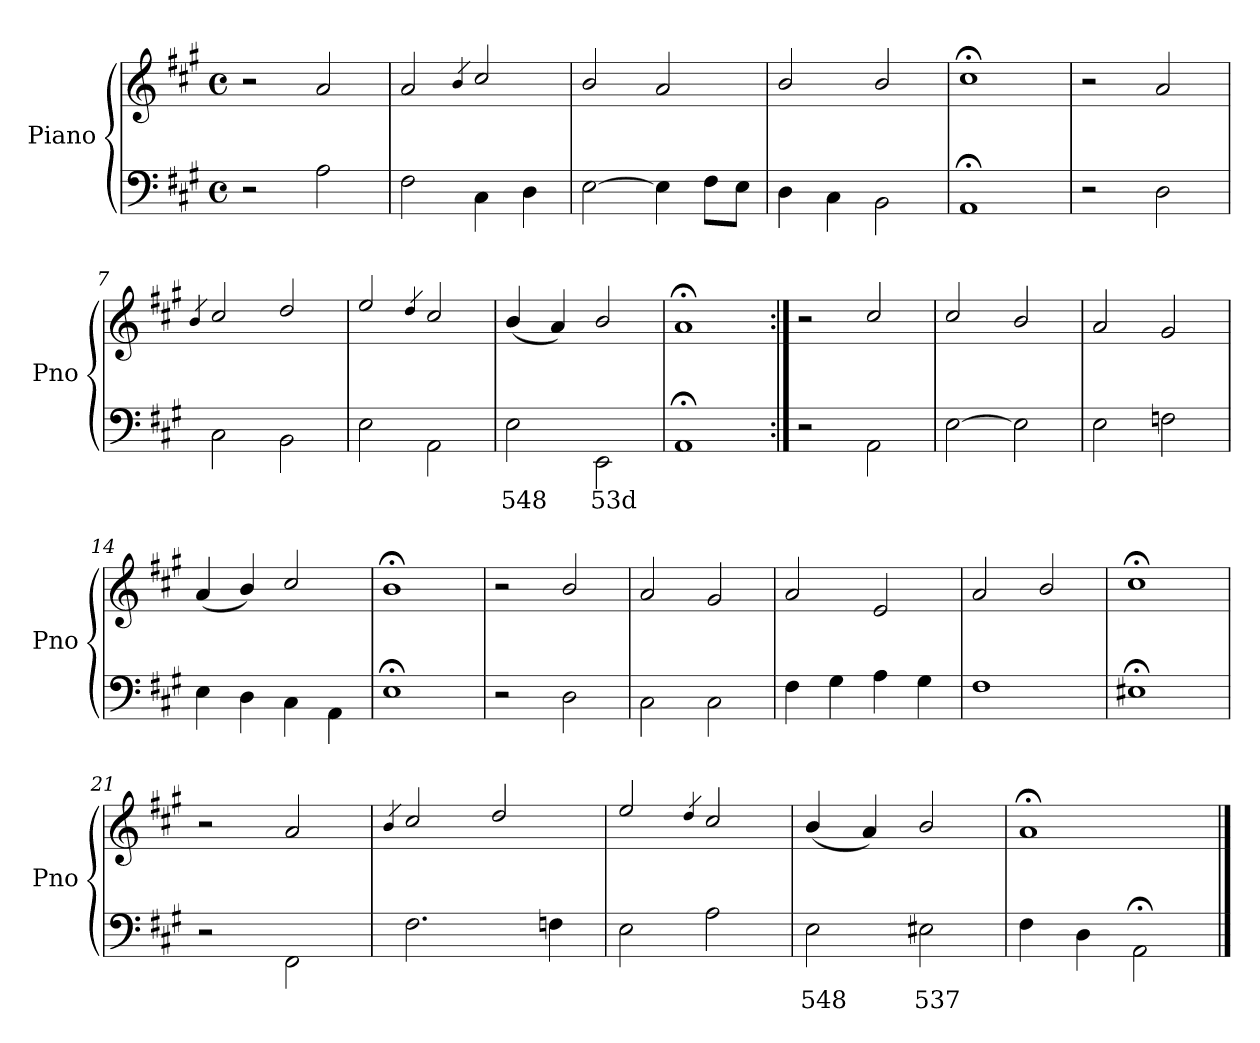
**kern	**text	**kern
*part1	*part1	*part1
*staff2	*staff2	*staff1
*I"Piano	*	*
*I'Pno	*	*
*clefF4	*	*clefG2
*k[f#c#g#]	*	*k[f#c#g#]
*A:	*	*A:
*M4/4	*	*M4/4
*met(c)	*	*met(c)
=1	=1	=1
2r	.	2r
2A\	.	2a/
=2	=2	=2
2F#\	.	2a/
.	.	4qb/
4C#\	.	2cc#/
4D\	.	.
=3	=3	=3
[<2E\	.	2b/
4E\]	.	2a/
8F#\L	.	.
8E\J	.	.
=4	=4	=4
4D\	.	2b/
4C#\	.	.
2BB\	.	2b/
=5	=5	=5
1AA;\	.	1cc#;</
=6	=6	=6
2r	.	2r
2D\	.	2a/
=7	=7	=7
.	.	4qb/
2C#\	.	2cc#/
2BB\	.	2dd/
=8	=8	=8
2E\	.	2ee/
.	.	4qdd/
2AA\	.	2cc#/
=9	=9	=9
!	!LO:LY:a	!
2E\	548	(4b/
.	.	4a/)
!	!LO:LY:a	!
2EE\	53d	2b/
=10	=10	=10
1AA;\	.	1a;</
!!LO:LB:g=z
=11:|!	=11:|!	=11:|!
2r	.	2r
2AA\	.	2cc#/
=12	=12	=12
[<2E\	.	2cc#/
2E\]	.	2b/
=13	=13	=13
2E\	.	2a/
2Fn\	.	2g#/
=14	=14	=14
4E\	.	(4a/
4D\	.	4b/)
4C#\	.	2cc#/
4AA\	.	.
=15	=15	=15
1E;\	.	1b;</
=16	=16	=16
2r	.	2r
2D\	.	2b/
=17	=17	=17
2C#\	.	2a/
2C#\	.	2g#/
=18	=18	=18
4F#\	.	2a/
4G#\	.	.
4A\	.	2e/
4G#\	.	.
=19	=19	=19
1F#\	.	2a/
.	.	2b/
=20	=20	=20
1E#X;\	.	1cc#;</
!!LO:PB:g=z
=21	=21	=21
2r	.	2r
2FF#\	.	2a/
=22	=22	=22
.	.	4qb/
2.F#\	.	2cc#/
.	.	2dd/
4Fn\	.	.
=23	=23	=23
2E\	.	2ee/
.	.	4qdd/
2A\	.	2cc#/
=24	=24	=24
!	!LO:LY:a	!
2E\	548	(4b/
.	.	4a/)
!	!LO:LY:a	!
2E#X\	537	2b/
=25	=25	=25
4F#\	.	1a;</
4D\	.	.
2AA;\	.	.
==	==	==
*-	*-	*-
